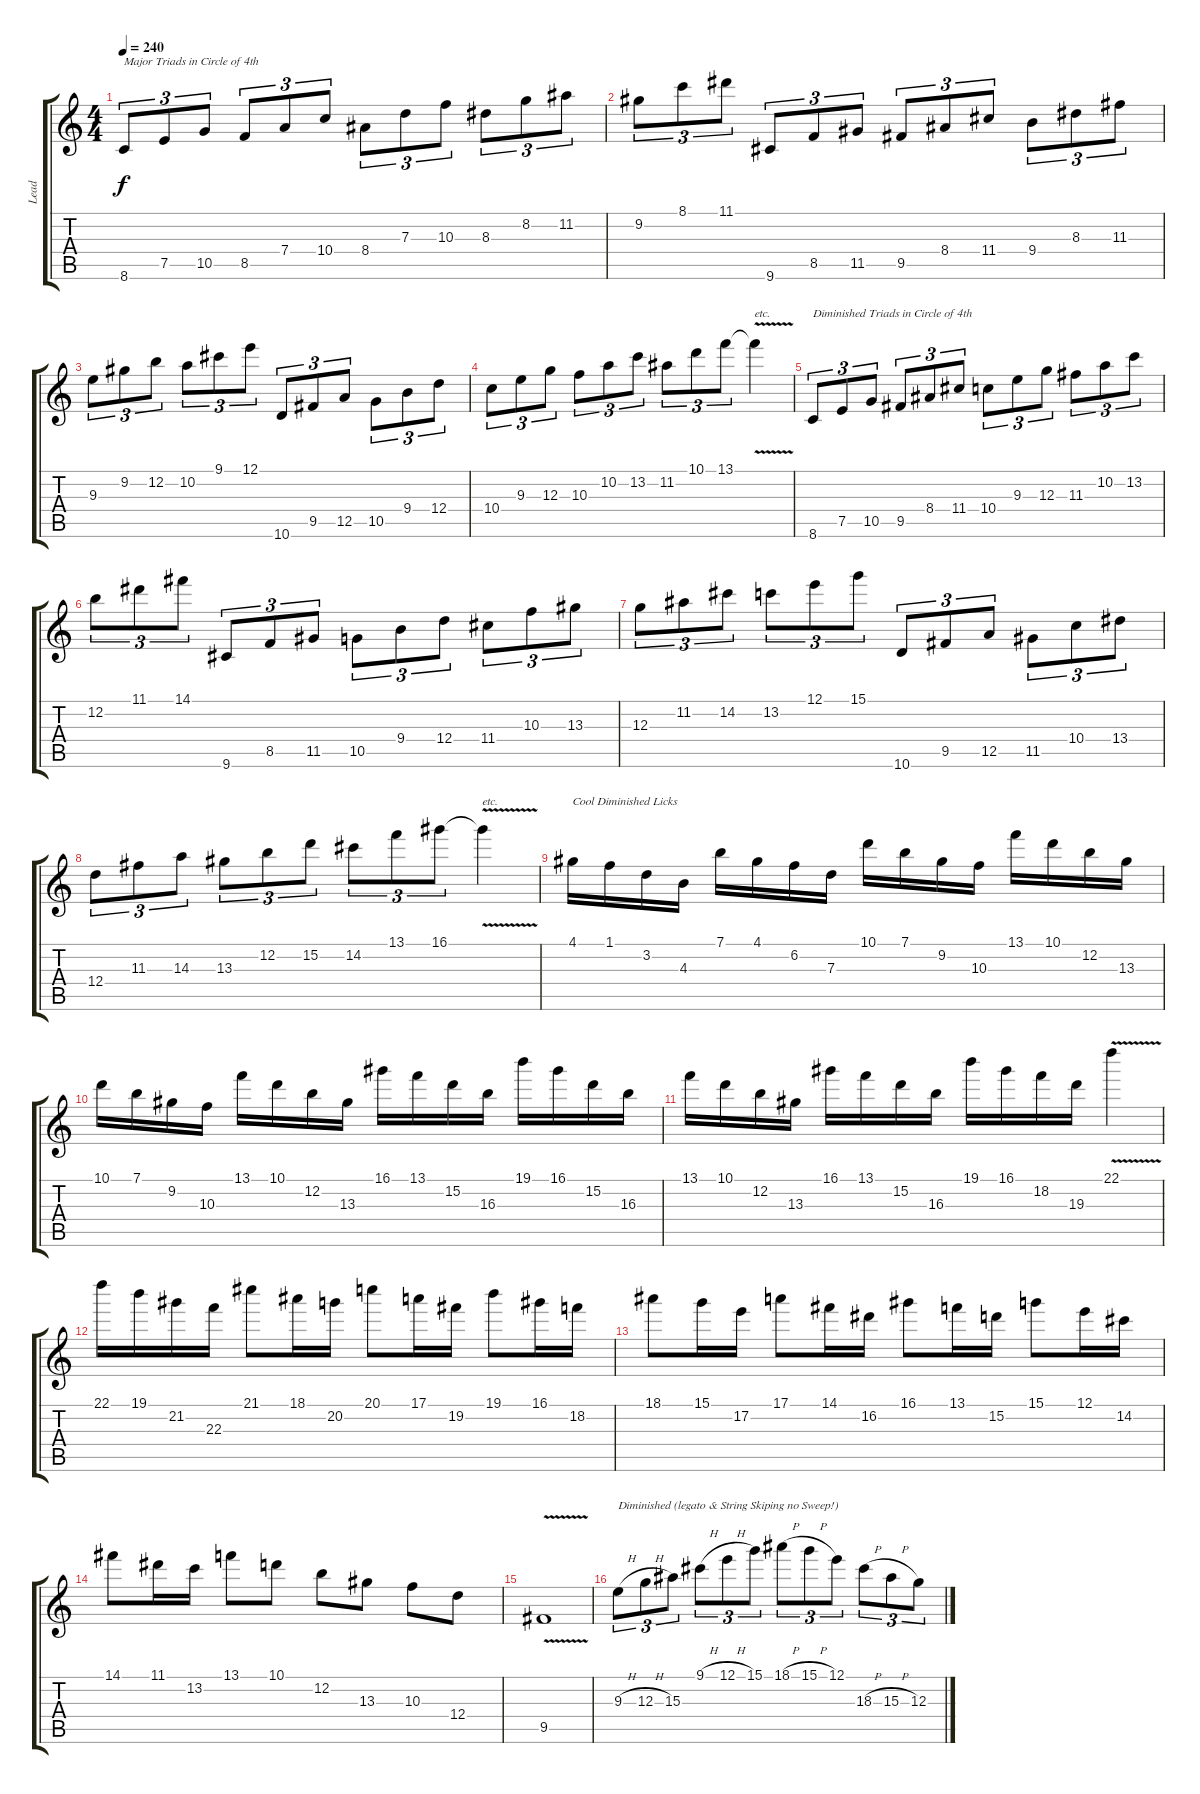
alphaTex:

\track ("Lead" "Lead") {instrument distortionguitar}
\staff {score tabs}
\tuning (E4 B3 G3 D3 A2 E2) {hide}
\ts (4 4)
\tempo 240
\clef g2
\ks c
8.6.8{tu (3 2) txt "Major Triads in Circle of 4th" dy f} 7.5.8{tu (3 2)} 10.5.8{tu (3 2)} 8.5.8{tu (3 2)} 7.4.8{tu (3 2)} 10.4.8{tu (3 2)} 8.4.8{tu (3 2)} 7.3.8{tu (3 2)} 10.3.8{tu (3 2)} 8.3.8{tu (3 2)} 8.2.8{tu (3 2)} 11.2.8{tu (3 2)} |
9.2.8{tu (3 2)} 8.1.8{tu (3 2)} 11.1.8{tu (3 2)} 9.6.8{tu (3 2)} 8.5.8{tu (3 2)} 11.5.8{tu (3 2)} 9.5.8{tu (3 2)} 8.4.8{tu (3 2)} 11.4.8{tu (3 2)} 9.4.8{tu (3 2)} 8.3.8{tu (3 2)} 11.3.8{tu (3 2)} |
9.3.8{tu (3 2)} 9.2.8{tu (3 2)} 12.2.8{tu (3 2)} 10.2.8{tu (3 2)} 9.1.8{tu (3 2)} 12.1.8{tu (3 2)} 10.6.8{tu (3 2)} 9.5.8{tu (3 2)} 12.5.8{tu (3 2)} 10.5.8{tu (3 2)} 9.4.8{tu (3 2)} 12.4.8{tu (3 2)} |
10.4.8{tu (3 2)} 9.3.8{tu (3 2)} 12.3.8{tu (3 2)} 10.3.8{tu (3 2)} 10.2.8{tu (3 2)} 13.2.8{tu (3 2)} 11.2.8{tu (3 2)} 10.1.8{tu (3 2)} 13.1.8{tu (3 2)} 13.1{v t}.4{txt "etc."} |
8.6.8{tu (3 2) txt "Diminished Triads in Circle of 4th"} 7.5.8{tu (3 2)} 10.5.8{tu (3 2)} 9.5.8{tu (3 2)} 8.4.8{tu (3 2)} 11.4.8{tu (3 2)} 10.4.8{tu (3 2)} 9.3.8{tu (3 2)} 12.3.8{tu (3 2)} 11.3.8{tu (3 2)} 10.2.8{tu (3 2)} 13.2.8{tu (3 2)} |
12.2.8{tu (3 2)} 11.1.8{tu (3 2)} 14.1.8{tu (3 2)} 9.6.8{tu (3 2)} 8.5.8{tu (3 2)} 11.5.8{tu (3 2)} 10.5.8{tu (3 2)} 9.4.8{tu (3 2)} 12.4.8{tu (3 2)} 11.4.8{tu (3 2)} 10.3.8{tu (3 2)} 13.3.8{tu (3 2)} |
12.3.8{tu (3 2)} 11.2.8{tu (3 2)} 14.2.8{tu (3 2)} 13.2.8{tu (3 2)} 12.1.8{tu (3 2)} 15.1.8{tu (3 2)} 10.6.8{tu (3 2)} 9.5.8{tu (3 2)} 12.5.8{tu (3 2)} 11.5.8{tu (3 2)} 10.4.8{tu (3 2)} 13.4.8{tu (3 2)} |
12.4.8{tu (3 2)} 11.3.8{tu (3 2)} 14.3.8{tu (3 2)} 13.3.8{tu (3 2)} 12.2.8{tu (3 2)} 15.2.8{tu (3 2)} 14.2.8{tu (3 2)} 13.1.8{tu (3 2)} 16.1.8{tu (3 2)} 16.1{v t}.4{txt "etc."} |
4.1.16{txt "Cool Diminished Licks"} 1.1.16 3.2.16 4.3.16 7.1.16 4.1.16 6.2.16 7.3.16 10.1.16 7.1.16 9.2.16 10.3.16 13.1.16 10.1.16 12.2.16 13.3.16 |
10.1.16 7.1.16 9.2.16 10.3.16 13.1.16 10.1.16 12.2.16 13.3.16 16.1.16 13.1.16 15.2.16 16.3.16 19.1.16 16.1.16 15.2.16 16.3.16 |
13.1.16 10.1.16 12.2.16 13.3.16 16.1.16 13.1.16 15.2.16 16.3.16 19.1.16 16.1.16 18.2.16 19.3.16 22.1{v}.4 |
22.1.16 19.1.16 21.2.16 22.3.16 21.1.8 18.1.16 20.2.16 20.1.8 17.1.16 19.2.16 19.1.8 16.1.16 18.2.16 |
18.1.8 15.1.16 17.2.16 17.1.8 14.1.16 16.2.16 16.1.8 13.1.16 15.2.16 15.1.8 12.1.16 14.2.16 |
14.1.8 11.1.16 13.2.16 13.1.8 10.1.8 12.2.8 13.3.8 10.3.8 12.4.8 |
9.5{v}.1 |
9.3{h}.8{tu (3 2) txt "Diminished (legato & String Skiping no Sweep!)"} 12.3{h}.8{tu (3 2)} 15.3.8{tu (3 2)} 9.1{h}.8{tu (3 2)} 12.1{h}.8{tu (3 2)} 15.1.8{tu (3 2)} 18.1{h}.8{tu (3 2)} 15.1{h}.8{tu (3 2)} 12.1.8{tu (3 2)} 18.3{h}.8{tu (3 2)} 15.3{h}.8{tu (3 2)} 12.3.8{tu (3 2)}
